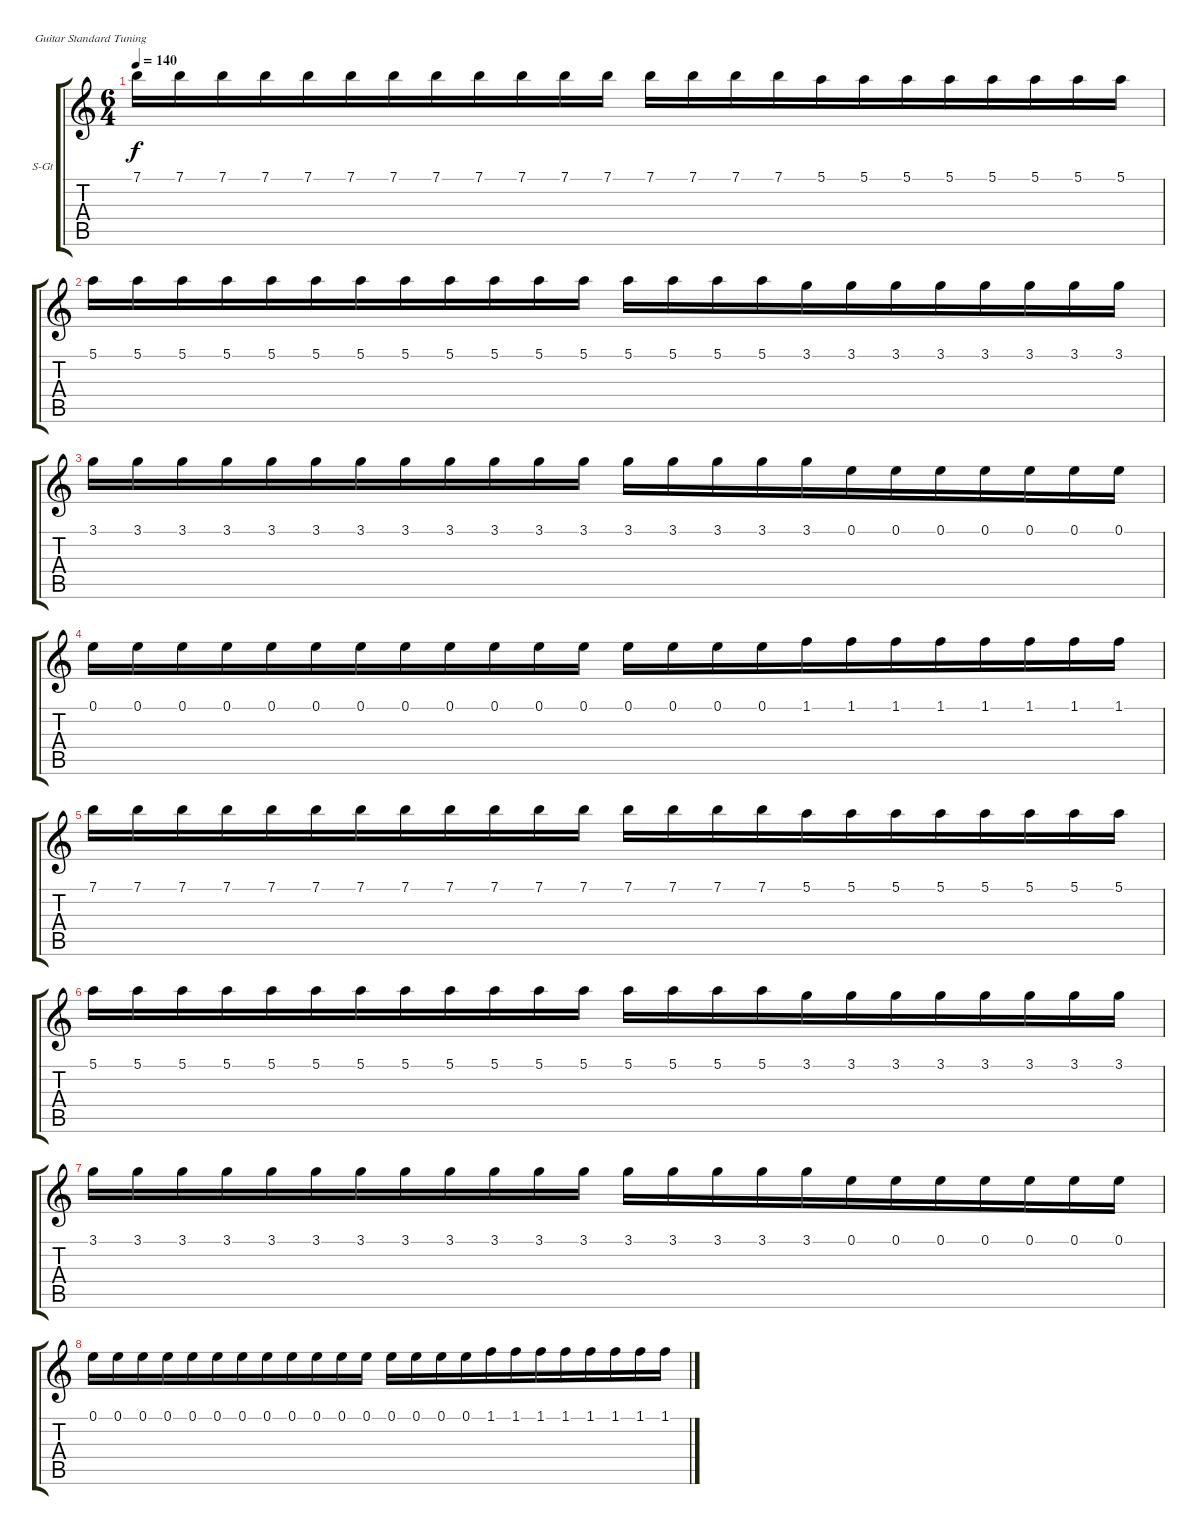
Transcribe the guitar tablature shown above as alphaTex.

\bracketExtendMode groupsimilarinstruments
\firstSystemTrackNameOrientation horizontal
\otherSystemsTrackNameOrientation horizontal
\track ("Lisa Gerrard (Yan T'Chin)" "S-Gt") {instrument acousticguitarsteel}
\staff {score tabs}
\tuning (E4 B3 G3 D3 A2 E2)
\ts (6 4)
\beaming (8 6 6)
\tempo 140
\clef g2
\ks c
7.1.16{dy f} 7.1.16 7.1.16 7.1.16 7.1.16 7.1.16 7.1.16 7.1.16 7.1.16 7.1.16 7.1.16 7.1.16 7.1.16 7.1.16 7.1.16 7.1.16 5.1.16 5.1.16 5.1.16 5.1.16 5.1.16 5.1.16 5.1.16 5.1.16 |
5.1.16 5.1.16 5.1.16 5.1.16 5.1.16 5.1.16 5.1.16 5.1.16 5.1.16 5.1.16 5.1.16 5.1.16 5.1.16 5.1.16 5.1.16 5.1.16 3.1.16 3.1.16 3.1.16 3.1.16 3.1.16 3.1.16 3.1.16 3.1.16 |
3.1.16 3.1.16 3.1.16 3.1.16 3.1.16 3.1.16 3.1.16 3.1.16 3.1.16 3.1.16 3.1.16 3.1.16 3.1.16 3.1.16 3.1.16 3.1.16 3.1.16 0.1.16 0.1.16 0.1.16 0.1.16 0.1.16 0.1.16 0.1.16 |
0.1.16 0.1.16 0.1.16 0.1.16 0.1.16 0.1.16 0.1.16 0.1.16 0.1.16 0.1.16 0.1.16 0.1.16 0.1.16 0.1.16 0.1.16 0.1.16 1.1.16 1.1.16 1.1.16 1.1.16 1.1.16 1.1.16 1.1.16 1.1.16 |
7.1.16 7.1.16 7.1.16 7.1.16 7.1.16 7.1.16 7.1.16 7.1.16 7.1.16 7.1.16 7.1.16 7.1.16 7.1.16 7.1.16 7.1.16 7.1.16 5.1.16 5.1.16 5.1.16 5.1.16 5.1.16 5.1.16 5.1.16 5.1.16 |
5.1.16 5.1.16 5.1.16 5.1.16 5.1.16 5.1.16 5.1.16 5.1.16 5.1.16 5.1.16 5.1.16 5.1.16 5.1.16 5.1.16 5.1.16 5.1.16 3.1.16 3.1.16 3.1.16 3.1.16 3.1.16 3.1.16 3.1.16 3.1.16 |
3.1.16 3.1.16 3.1.16 3.1.16 3.1.16 3.1.16 3.1.16 3.1.16 3.1.16 3.1.16 3.1.16 3.1.16 3.1.16 3.1.16 3.1.16 3.1.16 3.1.16 0.1.16 0.1.16 0.1.16 0.1.16 0.1.16 0.1.16 0.1.16 |
0.1.16 0.1.16 0.1.16 0.1.16 0.1.16 0.1.16 0.1.16 0.1.16 0.1.16 0.1.16 0.1.16 0.1.16 0.1.16 0.1.16 0.1.16 0.1.16 1.1.16 1.1.16 1.1.16 1.1.16 1.1.16 1.1.16 1.1.16 1.1.16
